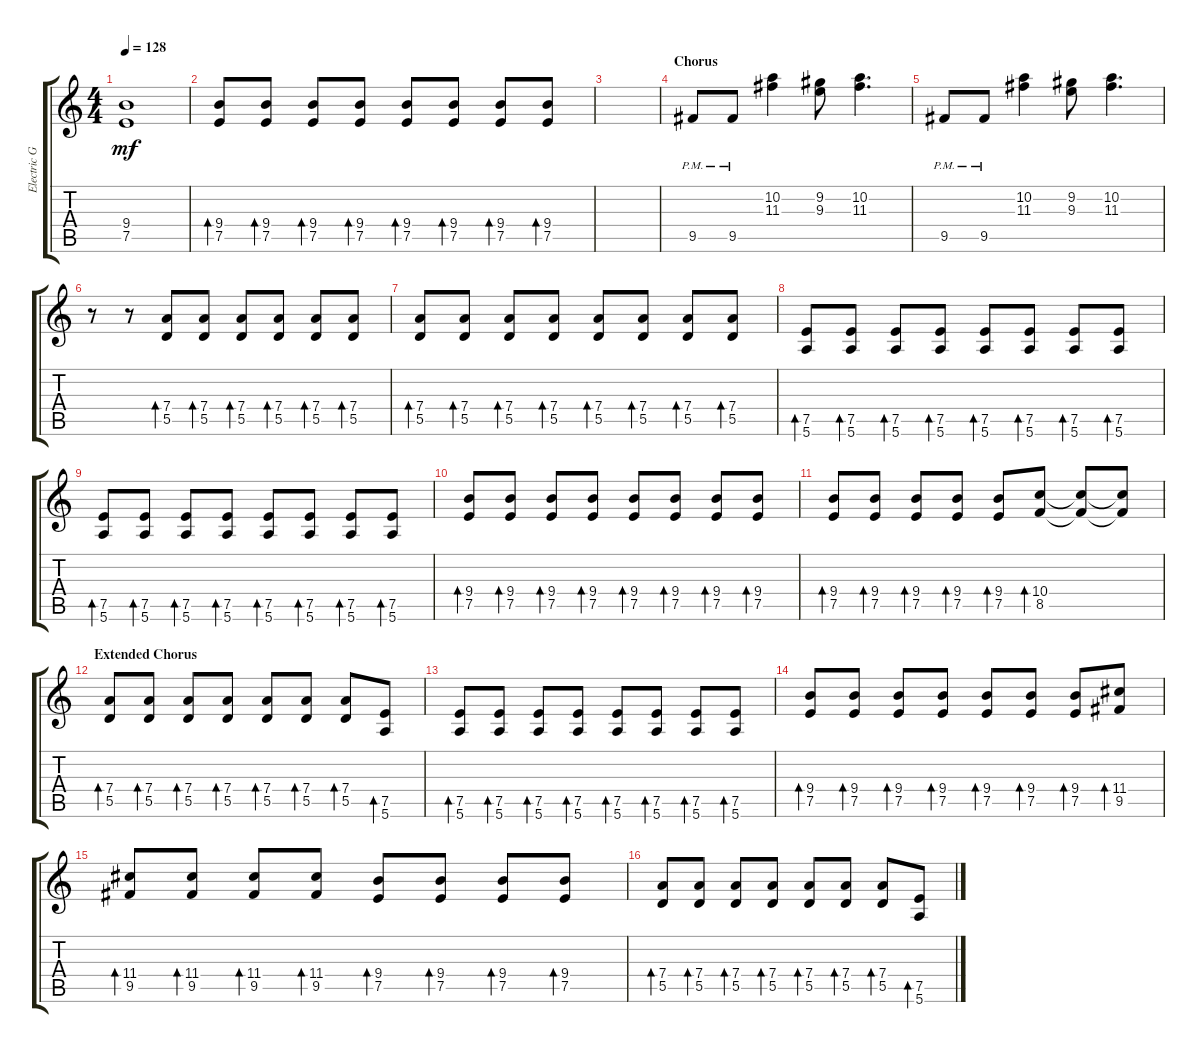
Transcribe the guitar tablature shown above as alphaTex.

\track ("Electric Guitar" "Electric G") {instrument overdrivenguitar}
\staff {score tabs}
\tuning (E4 B3 G3 D3 A2 E2) {hide}
\ts (4 4)
\tempo 128
\clef g2
\ks c
(9.4{t} 7.5{t}).1{dy mf} |
(9.4 7.5).8{bd 30} (9.4 7.5).8{bd 30} (9.4 7.5).8{bd 30} (9.4 7.5).8{bd 30} (9.4 7.5).8{bd 30} (9.4 7.5).8{bd 30} (9.4 7.5).8{bd 30} (9.4 7.5).8{bd 30} |
|
\section ("" "Chorus")
9.5{pm}.8 9.5{pm}.8 (10.2 11.3).4 (9.2 9.3).8 (10.2 11.3).4{d} |
9.5{pm}.8 9.5{pm}.8 (10.2 11.3).4 (9.2 9.3).8 (10.2 11.3).4{d} |
r.8 r.8 (7.4 5.5).8{bd 30} (7.4 5.5).8{bd 30} (7.4 5.5).8{bd 30} (7.4 5.5).8{bd 30} (7.4 5.5).8{bd 30} (7.4 5.5).8{bd 30} |
(7.4 5.5).8{bd 30} (7.4 5.5).8{bd 30} (7.4 5.5).8{bd 30} (7.4 5.5).8{bd 30} (7.4 5.5).8{bd 30} (7.4 5.5).8{bd 30} (7.4 5.5).8{bd 30} (7.4 5.5).8{bd 30} |
(7.5 5.6).8{bd 30} (7.5 5.6).8{bd 30} (7.5 5.6).8{bd 30} (7.5 5.6).8{bd 30} (7.5 5.6).8{bd 30} (7.5 5.6).8{bd 30} (7.5 5.6).8{bd 30} (7.5 5.6).8{bd 30} |
(7.5 5.6).8{bd 30} (7.5 5.6).8{bd 30} (7.5 5.6).8{bd 30} (7.5 5.6).8{bd 30} (7.5 5.6).8{bd 30} (7.5 5.6).8{bd 30} (7.5 5.6).8{bd 30} (7.5 5.6).8{bd 30} |
(9.4 7.5).8{bd 30} (9.4 7.5).8{bd 30} (9.4 7.5).8{bd 30} (9.4 7.5).8{bd 30} (9.4 7.5).8{bd 30} (9.4 7.5).8{bd 30} (9.4 7.5).8{bd 30} (9.4 7.5).8{bd 30} |
(9.4 7.5).8{bd 30} (9.4 7.5).8{bd 30} (9.4 7.5).8{bd 30} (9.4 7.5).8{bd 30} (9.4 7.5).8{bd 30} (10.4 8.5).8{bd 30} (10.4{t} 8.5{t}).8 (10.4{t} 8.5{t}).8 |
\section ("" "Extended Chorus")
(7.4 5.5).8{bd 30} (7.4 5.5).8{bd 30} (7.4 5.5).8{bd 30} (7.4 5.5).8{bd 30} (7.4 5.5).8{bd 30} (7.4 5.5).8{bd 30} (7.4 5.5).8{bd 30} (7.5 5.6).8{bd 30} |
(7.5 5.6).8{bd 30} (7.5 5.6).8{bd 30} (7.5 5.6).8{bd 30} (7.5 5.6).8{bd 30} (7.5 5.6).8{bd 30} (7.5 5.6).8{bd 30} (7.5 5.6).8{bd 30} (7.5 5.6).8{bd 30} |
(9.4 7.5).8{bd 30} (9.4 7.5).8{bd 30} (9.4 7.5).8{bd 30} (9.4 7.5).8{bd 30} (9.4 7.5).8{bd 30} (9.4 7.5).8{bd 30} (9.4 7.5).8{bd 30} (11.4 9.5).8{bd 30} |
(11.4 9.5).8{bd 30} (11.4 9.5).8{bd 30} (11.4 9.5).8{bd 30} (11.4 9.5).8{bd 30} (9.4 7.5).8{bd 30} (9.4 7.5).8{bd 30} (9.4 7.5).8{bd 30} (9.4 7.5).8{bd 30} |
(7.4 5.5).8{bd 30} (7.4 5.5).8{bd 30} (7.4 5.5).8{bd 30} (7.4 5.5).8{bd 30} (7.4 5.5).8{bd 30} (7.4 5.5).8{bd 30} (7.4 5.5).8{bd 30} (7.5 5.6).8{bd 30}
